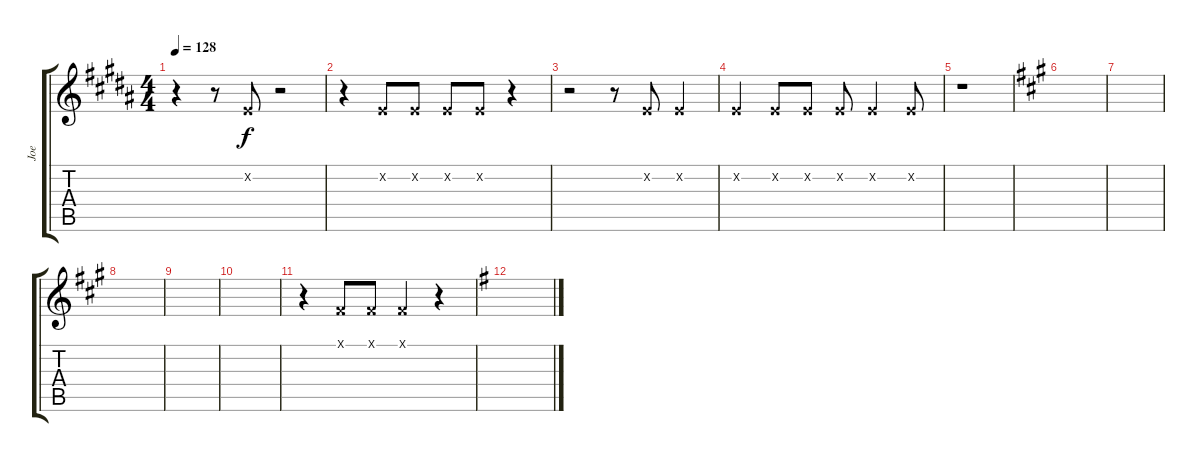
\track ("Joe" "Joe") {instrument lead1square}
\staff {score tabs}
\tuning (E4 B3 G3 D3 A2 E2) {hide}
\ts (4 4)
\tempo 128
\clef g2
\ks b
r.4{dy f} r.8 5.2{x}.8 r.2 |
r.4 5.2{x}.8 5.2{x}.8 5.2{x}.8 5.2{x}.8 r.4 |
r.2 r.8 5.2{x}.8 5.2{x}.4 |
5.2{x}.4 5.2{x}.8 5.2{x}.8 5.2{x}.8 5.2{x}.4 5.2{x}.8 |
r.1 |
\ks a
|
|
|
|
|
r.4 2.1{x}.8 2.1{x}.8 2.1{x}.4 r.4 |
\ks g
